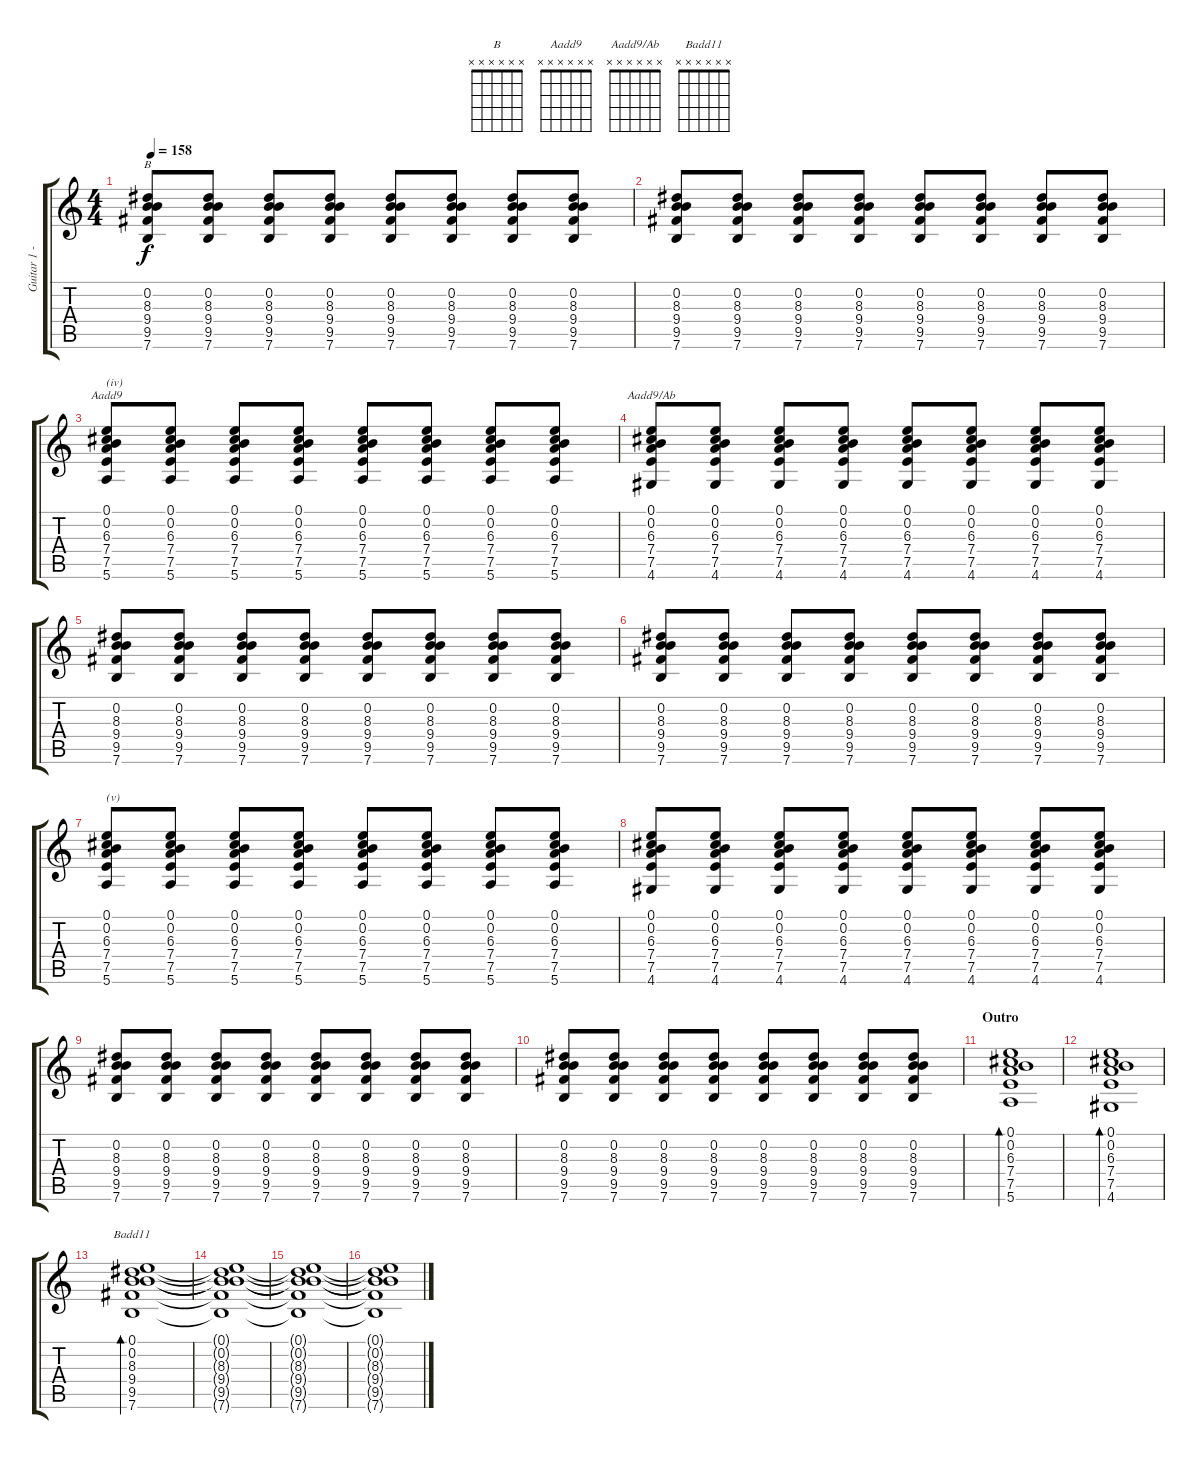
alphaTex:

\track ("Guitar 1 - main stuff" "Guitar 1 -") {instrument electricguitarclean}
\staff {score tabs}
\tuning (E4 B3 G3 D3 A2 E2) {hide}
\chord ("B" x x x x x x) {firstfret 0}
\chord ("Aadd9" x x x x x x) {firstfret 0}
\chord ("Aadd9/Ab" x x x x x x) {firstfret 0}
\chord ("Badd11" x x x x x x) {firstfret 0}
\ts (4 4)
\tempo 158
\clef g2
\ks c
(0.2 8.3 9.4 9.5 7.6).8{ch "B" dy f} (0.2 8.3 9.4 9.5 7.6).8 (0.2 8.3 9.4 9.5 7.6).8 (0.2 8.3 9.4 9.5 7.6).8 (0.2 8.3 9.4 9.5 7.6).8 (0.2 8.3 9.4 9.5 7.6).8 (0.2 8.3 9.4 9.5 7.6).8 (0.2 8.3 9.4 9.5 7.6).8 |
(0.2 8.3 9.4 9.5 7.6).8 (0.2 8.3 9.4 9.5 7.6).8 (0.2 8.3 9.4 9.5 7.6).8 (0.2 8.3 9.4 9.5 7.6).8 (0.2 8.3 9.4 9.5 7.6).8 (0.2 8.3 9.4 9.5 7.6).8 (0.2 8.3 9.4 9.5 7.6).8 (0.2 8.3 9.4 9.5 7.6).8 |
(0.1 0.2 6.3 7.4 7.5 5.6).8{ch "Aadd9" txt "(iv)"} (0.1 0.2 6.3 7.4 7.5 5.6).8 (0.1 0.2 6.3 7.4 7.5 5.6).8 (0.1 0.2 6.3 7.4 7.5 5.6).8 (0.1 0.2 6.3 7.4 7.5 5.6).8 (0.1 0.2 6.3 7.4 7.5 5.6).8 (0.1 0.2 6.3 7.4 7.5 5.6).8 (0.1 0.2 6.3 7.4 7.5 5.6).8 |
(0.1 0.2 6.3 7.4 7.5 4.6).8{ch "Aadd9/Ab"} (0.1 0.2 6.3 7.4 7.5 4.6).8 (0.1 0.2 6.3 7.4 7.5 4.6).8 (0.1 0.2 6.3 7.4 7.5 4.6).8 (0.1 0.2 6.3 7.4 7.5 4.6).8 (0.1 0.2 6.3 7.4 7.5 4.6).8 (0.1 0.2 6.3 7.4 7.5 4.6).8 (0.1 0.2 6.3 7.4 7.5 4.6).8 |
(0.2 8.3 9.4 9.5 7.6).8 (0.2 8.3 9.4 9.5 7.6).8 (0.2 8.3 9.4 9.5 7.6).8 (0.2 8.3 9.4 9.5 7.6).8 (0.2 8.3 9.4 9.5 7.6).8 (0.2 8.3 9.4 9.5 7.6).8 (0.2 8.3 9.4 9.5 7.6).8 (0.2 8.3 9.4 9.5 7.6).8 |
(0.2 8.3 9.4 9.5 7.6).8 (0.2 8.3 9.4 9.5 7.6).8 (0.2 8.3 9.4 9.5 7.6).8 (0.2 8.3 9.4 9.5 7.6).8 (0.2 8.3 9.4 9.5 7.6).8 (0.2 8.3 9.4 9.5 7.6).8 (0.2 8.3 9.4 9.5 7.6).8 (0.2 8.3 9.4 9.5 7.6).8 |
(0.1 0.2 6.3 7.4 7.5 5.6).8{txt "(v)"} (0.1 0.2 6.3 7.4 7.5 5.6).8 (0.1 0.2 6.3 7.4 7.5 5.6).8 (0.1 0.2 6.3 7.4 7.5 5.6).8 (0.1 0.2 6.3 7.4 7.5 5.6).8 (0.1 0.2 6.3 7.4 7.5 5.6).8 (0.1 0.2 6.3 7.4 7.5 5.6).8 (0.1 0.2 6.3 7.4 7.5 5.6).8 |
(0.1 0.2 6.3 7.4 7.5 4.6).8 (0.1 0.2 6.3 7.4 7.5 4.6).8 (0.1 0.2 6.3 7.4 7.5 4.6).8 (0.1 0.2 6.3 7.4 7.5 4.6).8 (0.1 0.2 6.3 7.4 7.5 4.6).8 (0.1 0.2 6.3 7.4 7.5 4.6).8 (0.1 0.2 6.3 7.4 7.5 4.6).8 (0.1 0.2 6.3 7.4 7.5 4.6).8 |
(0.2 8.3 9.4 9.5 7.6).8 (0.2 8.3 9.4 9.5 7.6).8 (0.2 8.3 9.4 9.5 7.6).8 (0.2 8.3 9.4 9.5 7.6).8 (0.2 8.3 9.4 9.5 7.6).8 (0.2 8.3 9.4 9.5 7.6).8 (0.2 8.3 9.4 9.5 7.6).8 (0.2 8.3 9.4 9.5 7.6).8 |
(0.2 8.3 9.4 9.5 7.6).8 (0.2 8.3 9.4 9.5 7.6).8 (0.2 8.3 9.4 9.5 7.6).8 (0.2 8.3 9.4 9.5 7.6).8 (0.2 8.3 9.4 9.5 7.6).8 (0.2 8.3 9.4 9.5 7.6).8 (0.2 8.3 9.4 9.5 7.6).8 (0.2 8.3 9.4 9.5 7.6).8 |
\section ("" "Outro")
(0.1 0.2 6.3 7.4 7.5 5.6).1{bd 240 volume 9 balance 8 instrument distortionguitar} |
(0.1 0.2 6.3 7.4 7.5 4.6).1{bd 240} |
(0.1 0.2 8.3 9.4 9.5 7.6).1{bd 240 ch "Badd11"} |
(0.1{t} 0.2{t} 8.3{t} 9.4{t} 9.5{t} 7.6{t}).1 |
(0.1{t} 0.2{t} 8.3{t} 9.4{t} 9.5{t} 7.6{t}).1 |
(0.1{t} 0.2{t} 8.3{t} 9.4{t} 9.5{t} 7.6{t}).1{volume 0}
